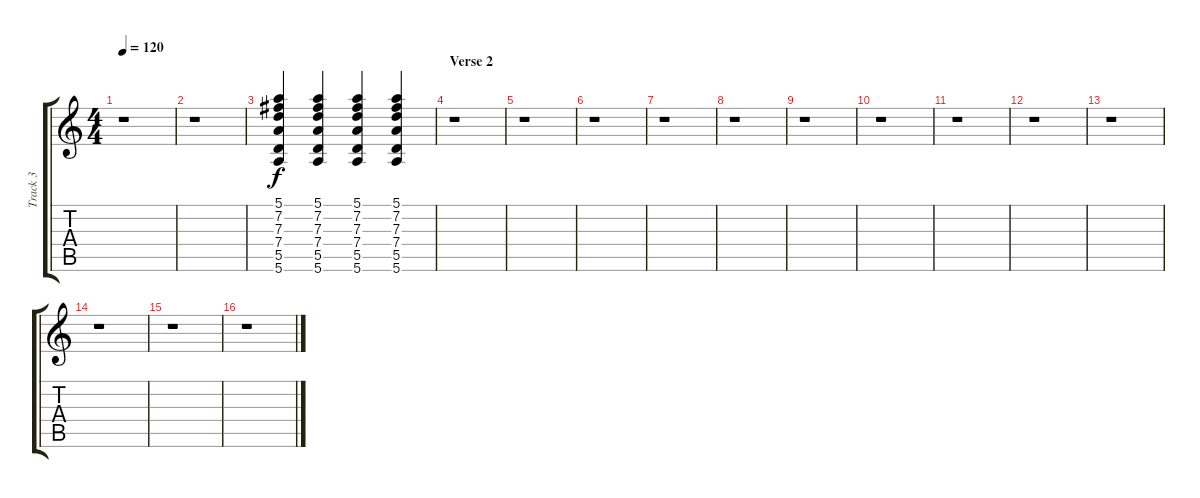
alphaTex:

\track ("Track 3" "Track 3") {instrument overdrivenguitar}
\staff {score tabs}
\tuning (E4 B3 G3 D3 A2 E2) {hide}
\ts (4 4)
\tempo 120
\clef g2
\ks c
r.1{dy f} |
r.1 |
(5.1 7.2 7.3 7.4 5.5 5.6).4 (5.1 7.2 7.3 7.4 5.5 5.6).4 (5.1 7.2 7.3 7.4 5.5 5.6).4 (5.1 7.2 7.3 7.4 5.5 5.6).4 |
\section ("" "Verse 2")
r.1 |
r.1 |
r.1 |
r.1 |
r.1 |
r.1 |
r.1 |
r.1 |
r.1 |
r.1 |
r.1 |
r.1 |
r.1
